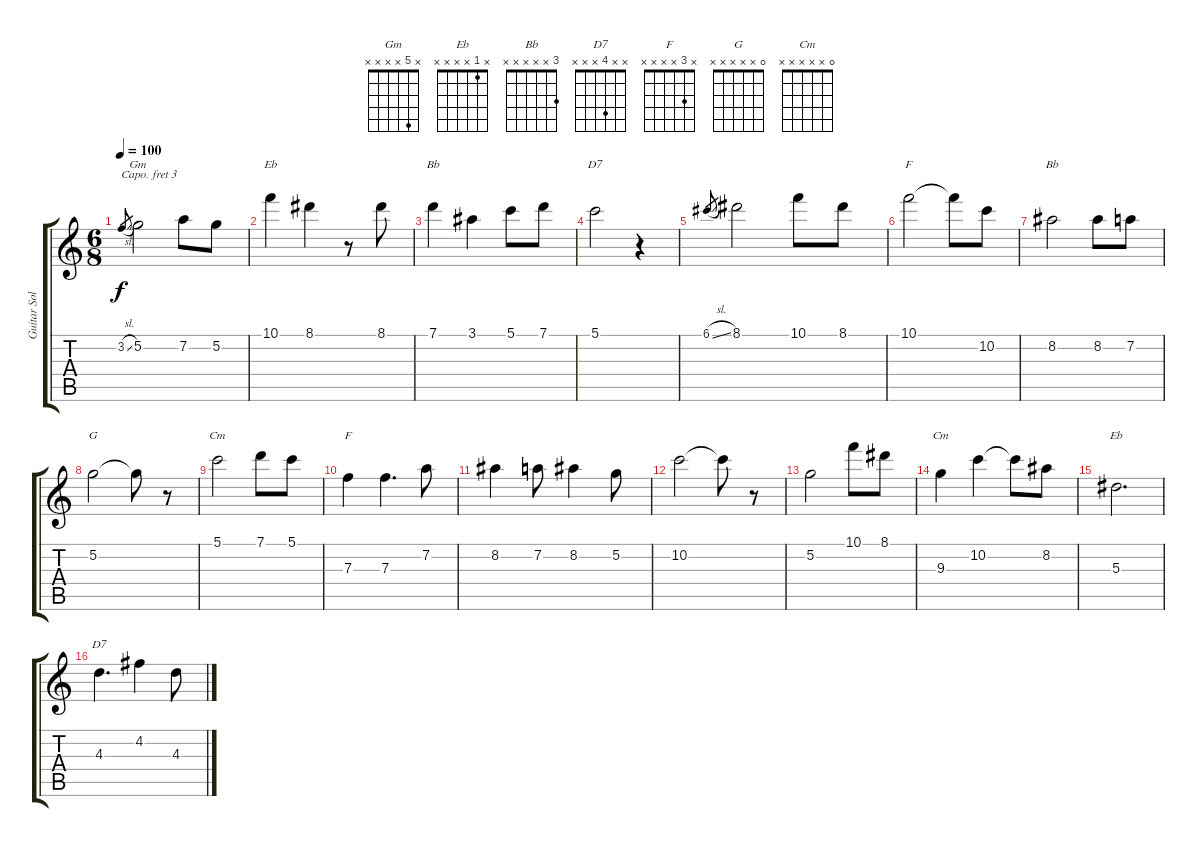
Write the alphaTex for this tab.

\track ("Guitar Solo" "Guitar Sol") {instrument electricguitarclean}
\staff {score tabs}
\capo 3
\tuning (E4 B3 G3 D3 A2 E2) {hide}
\chord ("Gm" x 5 x x x x)
\chord ("Eb" 8 x x x x x) {firstfret 8}
\chord ("Bb" 7 x x x x x) {firstfret 7}
\chord ("D7" 5 x x x x x)
\chord ("F" 10 x x x x x) {firstfret 10}
\chord ("Bb" 3 x x x x x)
\chord ("G" 0 x x x x x)
\chord ("Cm" 5 x x x x x)
\chord ("F" x 3 x x x x)
\chord ("Cm" 0 x x x x x)
\chord ("Eb" x 1 x x x x)
\chord ("D7" x x 4 x x x)
\ts (6 8)
\tempo 100
\clef g2
\ks c
3.2{sl}.8{gr dy f} 5.2.2{ch "Gm"} 7.2.8 5.2.8 |
10.1.4{ch "Eb"} 8.1.4 r.8 8.1.8 |
7.1.4{ch "Bb"} 3.1.4 5.1.8 7.1.8 |
5.1.2{ch "D7"} r.4 |
6.1{sl}.8{gr} 8.1.2 10.1.8 8.1.8 |
10.1.2{ch "F"} 10.1{t}.8 10.2.8 |
8.2.2{ch "Bb"} 8.2.8 7.2.8 |
5.2.2{ch "G"} 5.2{t}.8 r.8 |
5.1.2{ch "Cm"} 7.1.8 5.1.8 |
7.3.4{ch "F"} 7.3.4{d} 7.2.8 |
8.2.4 7.2.8 8.2.4 5.2.8 |
10.2.2 10.2{t}.8 r.8 |
5.2.2 10.1.8 8.1.8 |
9.3.4{ch "Cm" volume 0} 10.2.4 10.2{t}.8 8.2.8 |
5.3.2{d ch "Eb"} |
4.3.4{d ch "D7"} 4.2.4 4.3.8
